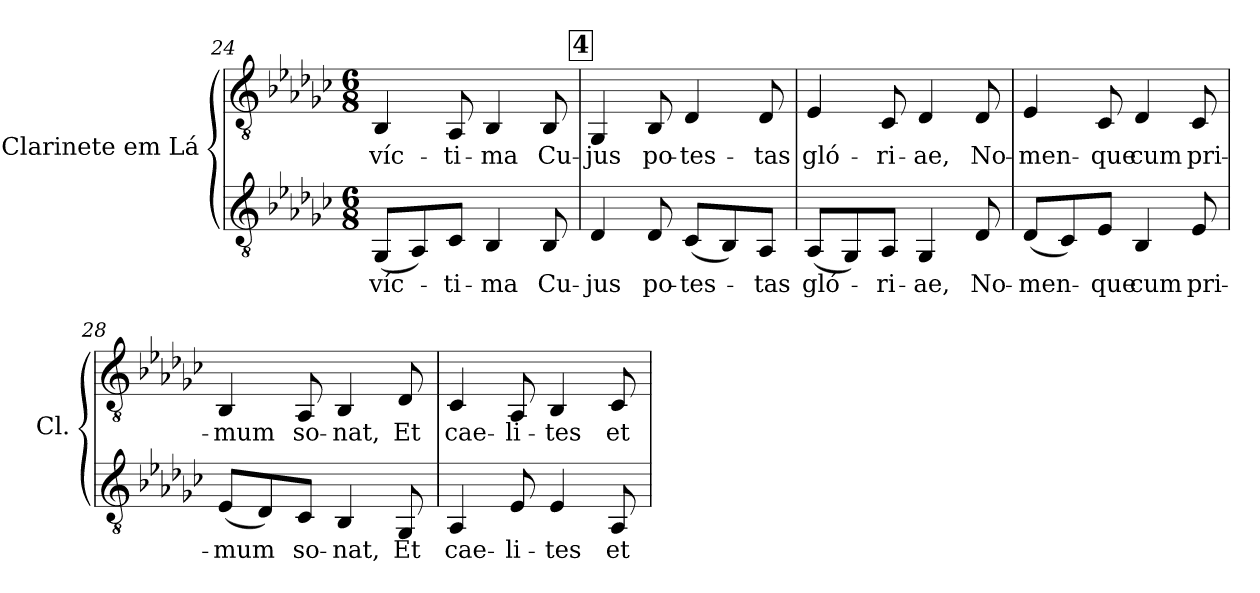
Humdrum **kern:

**kern	**text	**kern	**text
*part2	*part2	*part1	*part1
*staff2	*staff2	*staff1	*staff1
*I"Clarinete em Lá	*	*I"Clarinete em Lá	*
*I'Cl.	*	*I'Cl.	*
*clefGv2	*	*clefGv2	*
*ITrd2c3	*	*ITrd2c3	*
*k[b-e-a-]	*	*k[b-e-a-]	*
*E-:	*	*E-:	*
*M6/8	*	*M6/8	*
=24	=24	=24	=24
!	!LO:LY:b:color=#000000	!	!
!	!	!	!LO:LY:b:color=#000000
(8EE-i/L	víc-	4GGi/	víc-
8FFi/)	.	.	.
!	!LO:LY:b:color=#000000	!	!
!	!	!	!LO:LY:b:color=#000000
8AA-i/J	-ti-	8FFi/	-ti-
!	!LO:LY:b:color=#000000	!	!
!	!	!	!LO:LY:b:color=#000000
4GGi/	-ma	4GGi/	-ma
!	!LO:LY:b:color=#000000	!	!
!	!	!	!LO:LY:b:color=#000000
8GGi/	Cu-	8GGi/	Cu-
!!LO:PB:g=z
!!LO:REH:place=s1:B:color=#000000:enc=box:fs=17.0522:t=4
=25'	=25'	=25'	=25'
!	!LO:LY:b:color=#000000	!	!
!	!	!	!LO:LY:b:color=#000000
4BB-i/	-jus	4EE-i/	-jus
!	!LO:LY:b:color=#000000	!	!
!	!	!	!LO:LY:b:color=#000000
8BB-i/	po-	8GGi/	po-
!	!LO:LY:b:color=#000000	!	!
!	!	!	!LO:LY:b:color=#000000
(8AA-i/L	-tes-	4BB-i/	-tes-
8GGi/)	.	.	.
!	!LO:LY:b:color=#000000	!	!
!	!	!	!LO:LY:b:color=#000000
8FFi/J	-tas	8BB-i/	-tas
=26	=26	=26	=26
!	!LO:LY:b:color=#000000	!	!
!	!	!	!LO:LY:b:color=#000000
(8FFi/L	gló-	4Ci/	gló-
8EE-i/)	.	.	.
!	!LO:LY:b:color=#000000	!	!
!	!	!	!LO:LY:b:color=#000000
8FFi/J	-ri-	8AA-i/	-ri-
!	!LO:LY:b:color=#000000	!	!
!	!	!	!LO:LY:b:color=#000000
4EE-i/	-ae,	4BB-i/	-ae,
!	!LO:LY:b:color=#000000	!	!
!	!	!	!LO:LY:b:color=#000000
8BB-i/	No-	8BB-i/	No-
=27	=27	=27	=27
!	!LO:LY:b:color=#000000	!	!
!	!	!	!LO:LY:b:color=#000000
(8BB-i/L	-men-	4Ci/	-men-
8AA-i/)	.	.	.
!	!LO:LY:b:color=#000000	!	!
!	!	!	!LO:LY:b:color=#000000
8Ci/J	-que	8AA-i/	-que
!	!LO:LY:b:color=#000000	!	!
!	!	!	!LO:LY:b:color=#000000
4GGi/	cum	4BB-i/	cum
!	!LO:LY:b:color=#000000	!	!
!	!	!	!LO:LY:b:color=#000000
8Ci/	pri-	8AA-i/	pri-
=28	=28	=28	=28
!	!LO:LY:b:color=#000000	!	!
!	!	!	!LO:LY:b:color=#000000
(8Ci/L	-mum	4GGi/	-mum
8BB-i/)	.	.	.
!	!LO:LY:b:color=#000000	!	!
!	!	!	!LO:LY:b:color=#000000
8AA-i/J	so-	8FFi/	so-
!	!LO:LY:b:color=#000000	!	!
!	!	!	!LO:LY:b:color=#000000
4GGi/	-nat,	4GGi/	-nat,
!	!LO:LY:b:color=#000000	!	!
!	!	!	!LO:LY:b:color=#000000
8EE-i/	Et	8BB-i/	Et
=29	=29	=29	=29
!	!LO:LY:b:color=#000000	!	!
!	!	!	!LO:LY:b:color=#000000
4FFi/	cae-	4AA-i/	cae-
!	!LO:LY:b:color=#000000	!	!
!	!	!	!LO:LY:b:color=#000000
8Ci/	-li-	8FFi/	-li-
!	!LO:LY:b:color=#000000	!	!
!	!	!	!LO:LY:b:color=#000000
4Ci/	-tes	4GGi/	-tes
!	!LO:LY:b:color=#000000	!	!
!	!	!	!LO:LY:b:color=#000000
8FFi/	et	8AA-i/	et
=	=	=	=
*-	*-	*-	*-
